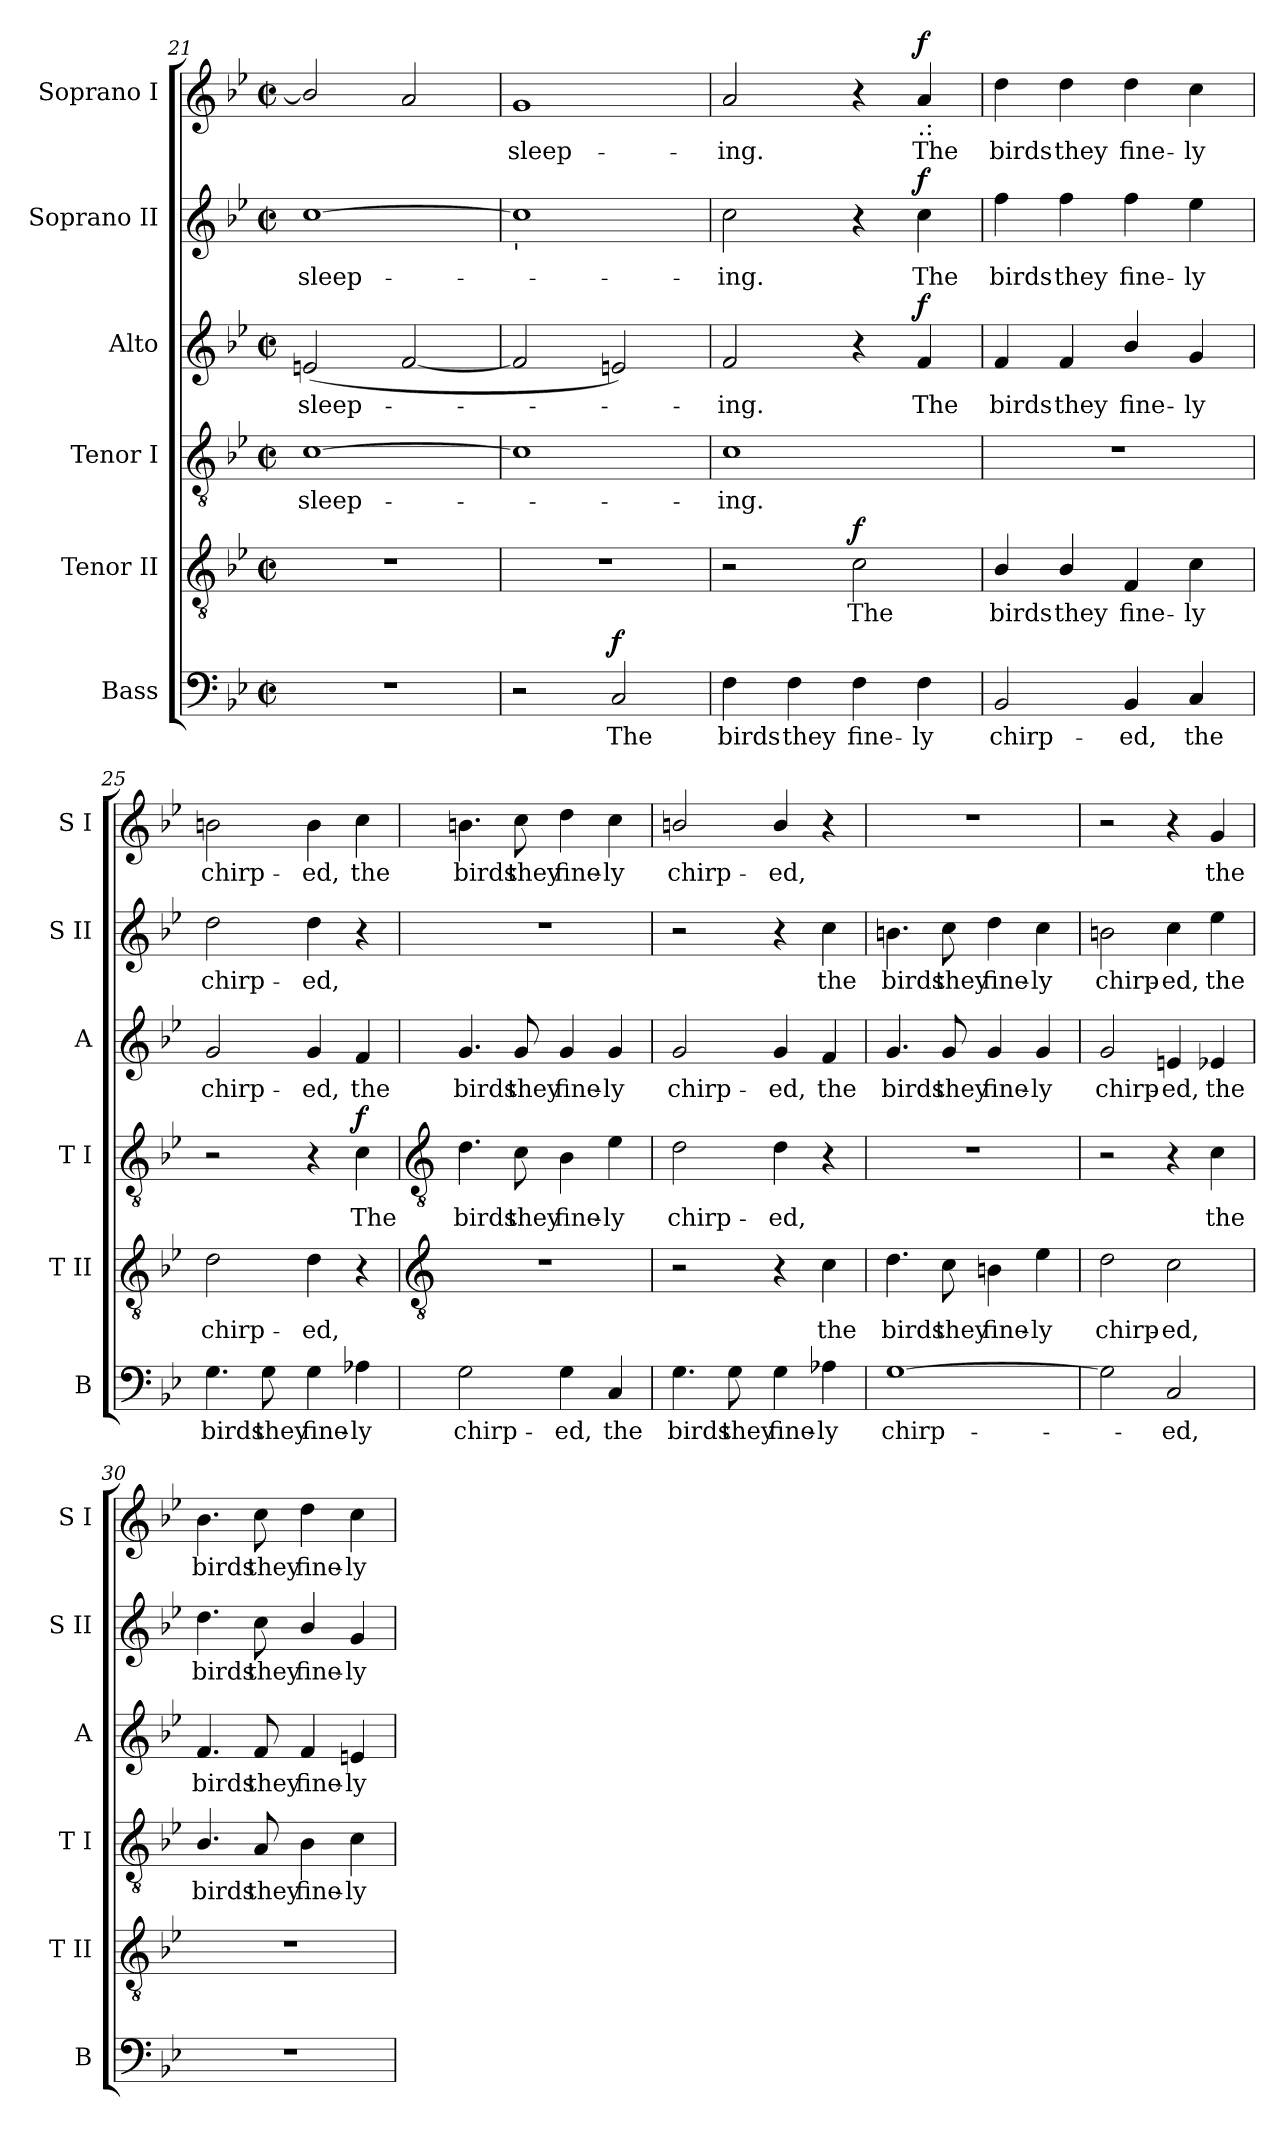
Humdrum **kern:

**kern	**text	**dynam	**kern	**text	**dynam	**kern	**text	**dynam	**kern	**text	**dynam	**kern	**text	**dynam	**kern	**text	**dynam
*part6	*part6	*part6	*part5	*part5	*part5	*part4	*part4	*part4	*part3	*part3	*part3	*part2	*part2	*part2	*part1	*part1	*part1
*staff6	*staff6	*staff6	*staff5	*staff5	*staff5	*staff4	*staff4	*staff4	*staff3	*staff3	*staff3	*staff2	*staff2	*staff2	*staff1	*staff1	*staff1
*I"Bass	*	*	*I"Tenor II	*	*	*I"Tenor I	*	*	*I"Alto	*	*	*I"Soprano II	*	*	*I"Soprano I	*	*
*I'B	*	*	*I'T II	*	*	*I'T I	*	*	*I'A	*	*	*I'S II	*	*	*I'S I	*	*
*clefF4	*	*	*clefGv2	*	*	*clefGv2	*	*	*clefG2	*	*	*clefG2	*	*	*clefG2	*	*
*k[b-e-]	*	*	*k[b-e-]	*	*	*k[b-e-]	*	*	*k[b-e-]	*	*	*k[b-e-]	*	*	*k[b-e-]	*	*
*B-:	*	*	*B-:	*	*	*B-:	*	*	*B-:	*	*	*B-:	*	*	*B-:	*	*
*M2/2	*	*	*M2/2	*	*	*M2/2	*	*	*M2/2	*	*	*M2/2	*	*	*M2/2	*	*
*met(c|)	*	*	*met(c|)	*	*	*met(c|)	*	*	*met(c|)	*	*	*met(c|)	*	*	*met(c|)	*	*
=21	=21	=21	=21	=21	=21	=21	=21	=21	=21	=21	=21	=21	=21	=21	=21	=21	=21
!	!	!	!	!	!	!	!LO:LY:b	!	!	!LO:LY:b	!	!	!LO:LY:b	!	!	!	!
1r	.	.	1r	.	.	[1c	-sleep-	.	(<2en	-sleep-	.	[1cc	-sleep-	.	2b-/]	.	.
.	.	.	.	.	.	.	.	.	[2f	.	.	.	.	.	2a	.	.
=22	=22	=22	=22	=22	=22	=22	=22	=22	=22	=22	=22	=22	=22	=22	=22	=22	=22
!	!	!	!	!	!	!	!	!	!	!	!	!LO:TX:b:t='	!	!	!	!	!
!	!	!	!	!	!	!	!	!	!	!	!	!	!	!	!	!LO:LY:b	!
2r	.	.	1r	.	.	1c]	.	.	2f]	.	.	1cc]	.	.	1g	sleep-	.
!	!LO:LY:b	!LO:DY:b	!	!	!	!	!	!	!	!	!	!	!	!	!	!	!
2C	The	f	.	.	.	.	.	.	2en)	.	.	.	.	.	.	.	.
=23	=23	=23	=23	=23	=23	=23	=23	=23	=23	=23	=23	=23	=23	=23	=23	=23	=23
!	!LO:LY:b	!	!	!	!	!	!LO:LY:b	!	!	!LO:LY:b	!	!	!LO:LY:b	!	!	!LO:LY:b	!
4F	birds	.	2r	.	.	1c	ing.	.	2f	ing.	.	2cc	ing.	.	2a	-ing.	.
!	!LO:LY:b	!	!	!	!	!	!	!	!	!	!	!	!	!	!	!	!
4F	they	.	.	.	.	.	.	.	.	.	.	.	.	.	.	.	.
!	!LO:LY:b	!	!	!LO:LY:b	!LO:DY:b	!	!	!	!	!	!	!	!	!	!	!	!
4F	fine-	.	2c	The	f	.	.	.	4r	.	.	4r	.	.	4r	.	.
!	!	!	!	!	!	!	!	!	!	!	!	!	!	!	!LO:TX:b:t=.&colon;	!	!
!	!LO:LY:b	!	!	!	!	!	!	!	!	!LO:LY:b	!LO:DY:b	!	!LO:LY:b	!LO:DY:b	!	!LO:LY:b	!LO:DY:b
4F	-ly	.	.	.	.	.	.	.	4f	The	f	4cc	The	f	4a	The	f
=24	=24	=24	=24	=24	=24	=24	=24	=24	=24	=24	=24	=24	=24	=24	=24	=24	=24
!	!LO:LY:b	!	!	!LO:LY:b	!	!	!	!	!	!LO:LY:b	!	!	!LO:LY:b	!	!	!LO:LY:b	!
2BB-	chirp-	.	4B-/	birds	.	1r	.	.	4f	birds	.	4ff	birds	.	4dd	birds	.
!	!	!	!	!LO:LY:b	!	!	!	!	!	!LO:LY:b	!	!	!LO:LY:b	!	!	!LO:LY:b	!
.	.	.	4B-/	they	.	.	.	.	4f	they	.	4ff	they	.	4dd	they	.
!	!LO:LY:b	!	!	!LO:LY:b	!	!	!	!	!	!LO:LY:b	!	!	!LO:LY:b	!	!	!LO:LY:b	!
4BB-	-ed,	.	4F	fine-	.	.	.	.	4b-/	fine-	.	4ff	fine-	.	4dd	fine-	.
!	!LO:LY:b	!	!	!LO:LY:b	!	!	!	!	!	!LO:LY:b	!	!	!LO:LY:b	!	!	!LO:LY:b	!
4C	the	.	4c	-ly	.	.	.	.	4g	-ly	.	4ee-	-ly	.	4cc	-ly	.
=25	=25	=25	=25	=25	=25	=25	=25	=25	=25	=25	=25	=25	=25	=25	=25	=25	=25
!	!LO:LY:b	!	!	!LO:LY:b	!	!	!	!	!	!LO:LY:b	!	!	!LO:LY:b	!	!	!LO:LY:b	!
4.G	birds	.	2d	chirp-	.	2r	.	.	2g	chirp-	.	2dd	chirp-	.	2bn	chirp-	.
!	!LO:LY:b	!	!	!	!	!	!	!	!	!	!	!	!	!	!	!	!
8G	they	.	.	.	.	.	.	.	.	.	.	.	.	.	.	.	.
!	!LO:LY:b	!	!	!LO:LY:b	!	!	!	!	!	!LO:LY:b	!	!	!LO:LY:b	!	!	!LO:LY:b	!
4G	fine-	.	4d	-ed,	.	4r	.	.	4g	-ed,	.	4dd	-ed,	.	4b	-ed,	.
!	!LO:LY:b	!	!	!	!	!	!LO:LY:b	!LO:DY:b	!	!LO:LY:b	!	!	!	!	!	!LO:LY:b	!
4A-X	-ly	.	4r	.	.	4c	The	f	4f	the	.	4r	.	.	4cc	the	.
!!LO:LB:g=z
=26	=26	=26	=26	=26	=26	=26	=26	=26	=26	=26	=26	=26	=26	=26	=26	=26	=26
*	*	*	*clefGv2	*	*	*clefGv2	*	*	*	*	*	*	*	*	*	*	*
!	!LO:LY:b	!	!	!	!	!	!LO:LY:b	!	!	!LO:LY:b	!	!	!	!	!	!LO:LY:b	!
2G	chirp-	.	1r	.	.	4.d	birds	.	4.g	birds	.	1r	.	.	4.bn	birds	.
!	!	!	!	!	!	!	!LO:LY:b	!	!	!LO:LY:b	!	!	!	!	!	!LO:LY:b	!
.	.	.	.	.	.	8c	they	.	8g	they	.	.	.	.	8cc	they	.
!	!LO:LY:b	!	!	!	!	!	!LO:LY:b	!	!	!LO:LY:b	!	!	!	!	!	!LO:LY:b	!
4G	-ed,	.	.	.	.	4B-	fine-	.	4g	fine-	.	.	.	.	4dd	fine-	.
!	!LO:LY:b	!	!	!	!	!	!LO:LY:b	!	!	!LO:LY:b	!	!	!	!	!	!LO:LY:b	!
4C	the	.	.	.	.	4e-	-ly	.	4g	-ly	.	.	.	.	4cc	-ly	.
=27	=27	=27	=27	=27	=27	=27	=27	=27	=27	=27	=27	=27	=27	=27	=27	=27	=27
!	!LO:LY:b	!	!	!	!	!	!LO:LY:b	!	!	!LO:LY:b	!	!	!	!	!	!LO:LY:b	!
4.G	birds	.	2r	.	.	2d	chirp-	.	2g	chirp-	.	2r	.	.	2bn/	chirp-	.
!	!LO:LY:b	!	!	!	!	!	!	!	!	!	!	!	!	!	!	!	!
8G	they	.	.	.	.	.	.	.	.	.	.	.	.	.	.	.	.
!	!LO:LY:b	!	!	!	!	!	!LO:LY:b	!	!	!LO:LY:b	!	!	!	!	!	!LO:LY:b	!
4G	fine-	.	4r	.	.	4d	-ed,	.	4g	-ed,	.	4r	.	.	4b/	-ed,	.
!	!LO:LY:b	!	!	!LO:LY:b	!	!	!	!	!	!LO:LY:b	!	!	!LO:LY:b	!	!	!	!
4A-X	-ly	.	4c	the	.	4r	.	.	4f	the	.	4cc	the	.	4r	.	.
=28	=28	=28	=28	=28	=28	=28	=28	=28	=28	=28	=28	=28	=28	=28	=28	=28	=28
!	!LO:LY:b	!	!	!LO:LY:b	!	!	!	!	!	!LO:LY:b	!	!	!LO:LY:b	!	!	!	!
[1G	chirp-	.	4.d	birds	.	1r	.	.	4.g	birds	.	4.bn	birds	.	1r	.	.
!	!	!	!	!LO:LY:b	!	!	!	!	!	!LO:LY:b	!	!	!LO:LY:b	!	!	!	!
.	.	.	8c	they	.	.	.	.	8g	they	.	8cc	they	.	.	.	.
!	!	!	!	!LO:LY:b	!	!	!	!	!	!LO:LY:b	!	!	!LO:LY:b	!	!	!	!
.	.	.	4Bn	fine-	.	.	.	.	4g	fine-	.	4dd	fine-	.	.	.	.
!	!	!	!	!LO:LY:b	!	!	!	!	!	!LO:LY:b	!	!	!LO:LY:b	!	!	!	!
.	.	.	4e-	-ly	.	.	.	.	4g	-ly	.	4cc	-ly	.	.	.	.
=29	=29	=29	=29	=29	=29	=29	=29	=29	=29	=29	=29	=29	=29	=29	=29	=29	=29
!	!	!	!	!LO:LY:b	!	!	!	!	!	!LO:LY:b	!	!	!LO:LY:b	!	!	!	!
2G]	.	.	2d	chirp-	.	2r	.	.	2g	chirp-	.	2bn	chirp-	.	2r	.	.
!	!LO:LY:b	!	!	!LO:LY:b	!	!	!	!	!	!LO:LY:b	!	!	!LO:LY:b	!	!	!	!
2C	ed,	.	2c	-ed,	.	4r	.	.	4en	-ed,	.	4cc	-ed,	.	4r	.	.
!	!	!	!	!	!	!	!LO:LY:b	!	!	!LO:LY:b	!	!	!LO:LY:b	!	!	!LO:LY:b	!
.	.	.	.	.	.	4c	the	.	4e-X	the	.	4ee-	the	.	4g	the	.
=30	=30	=30	=30	=30	=30	=30	=30	=30	=30	=30	=30	=30	=30	=30	=30	=30	=30
!	!	!	!	!	!	!	!LO:LY:b	!	!	!LO:LY:b	!	!	!LO:LY:b	!	!	!LO:LY:b	!
1r	.	.	1r	.	.	4.B-/	birds	.	4.f	birds	.	4.dd	birds	.	4.b-	birds	.
!	!	!	!	!	!	!	!LO:LY:b	!	!	!LO:LY:b	!	!	!LO:LY:b	!	!	!LO:LY:b	!
.	.	.	.	.	.	8A	they	.	8f	they	.	8cc	they	.	8cc	they	.
!	!	!	!	!	!	!	!LO:LY:b	!	!	!LO:LY:b	!	!	!LO:LY:b	!	!	!LO:LY:b	!
.	.	.	.	.	.	4B-	fine-	.	4f	fine-	.	4b-/	fine-	.	4dd	fine-	.
!	!	!	!	!	!	!	!LO:LY:b	!	!	!LO:LY:b	!	!	!LO:LY:b	!	!	!LO:LY:b	!
.	.	.	.	.	.	4c	-ly	.	4en	-ly	.	4g	-ly	.	4cc	-ly	.
=	=	=	=	=	=	=	=	=	=	=	=	=	=	=	=	=	=
*-	*-	*-	*-	*-	*-	*-	*-	*-	*-	*-	*-	*-	*-	*-	*-	*-	*-
